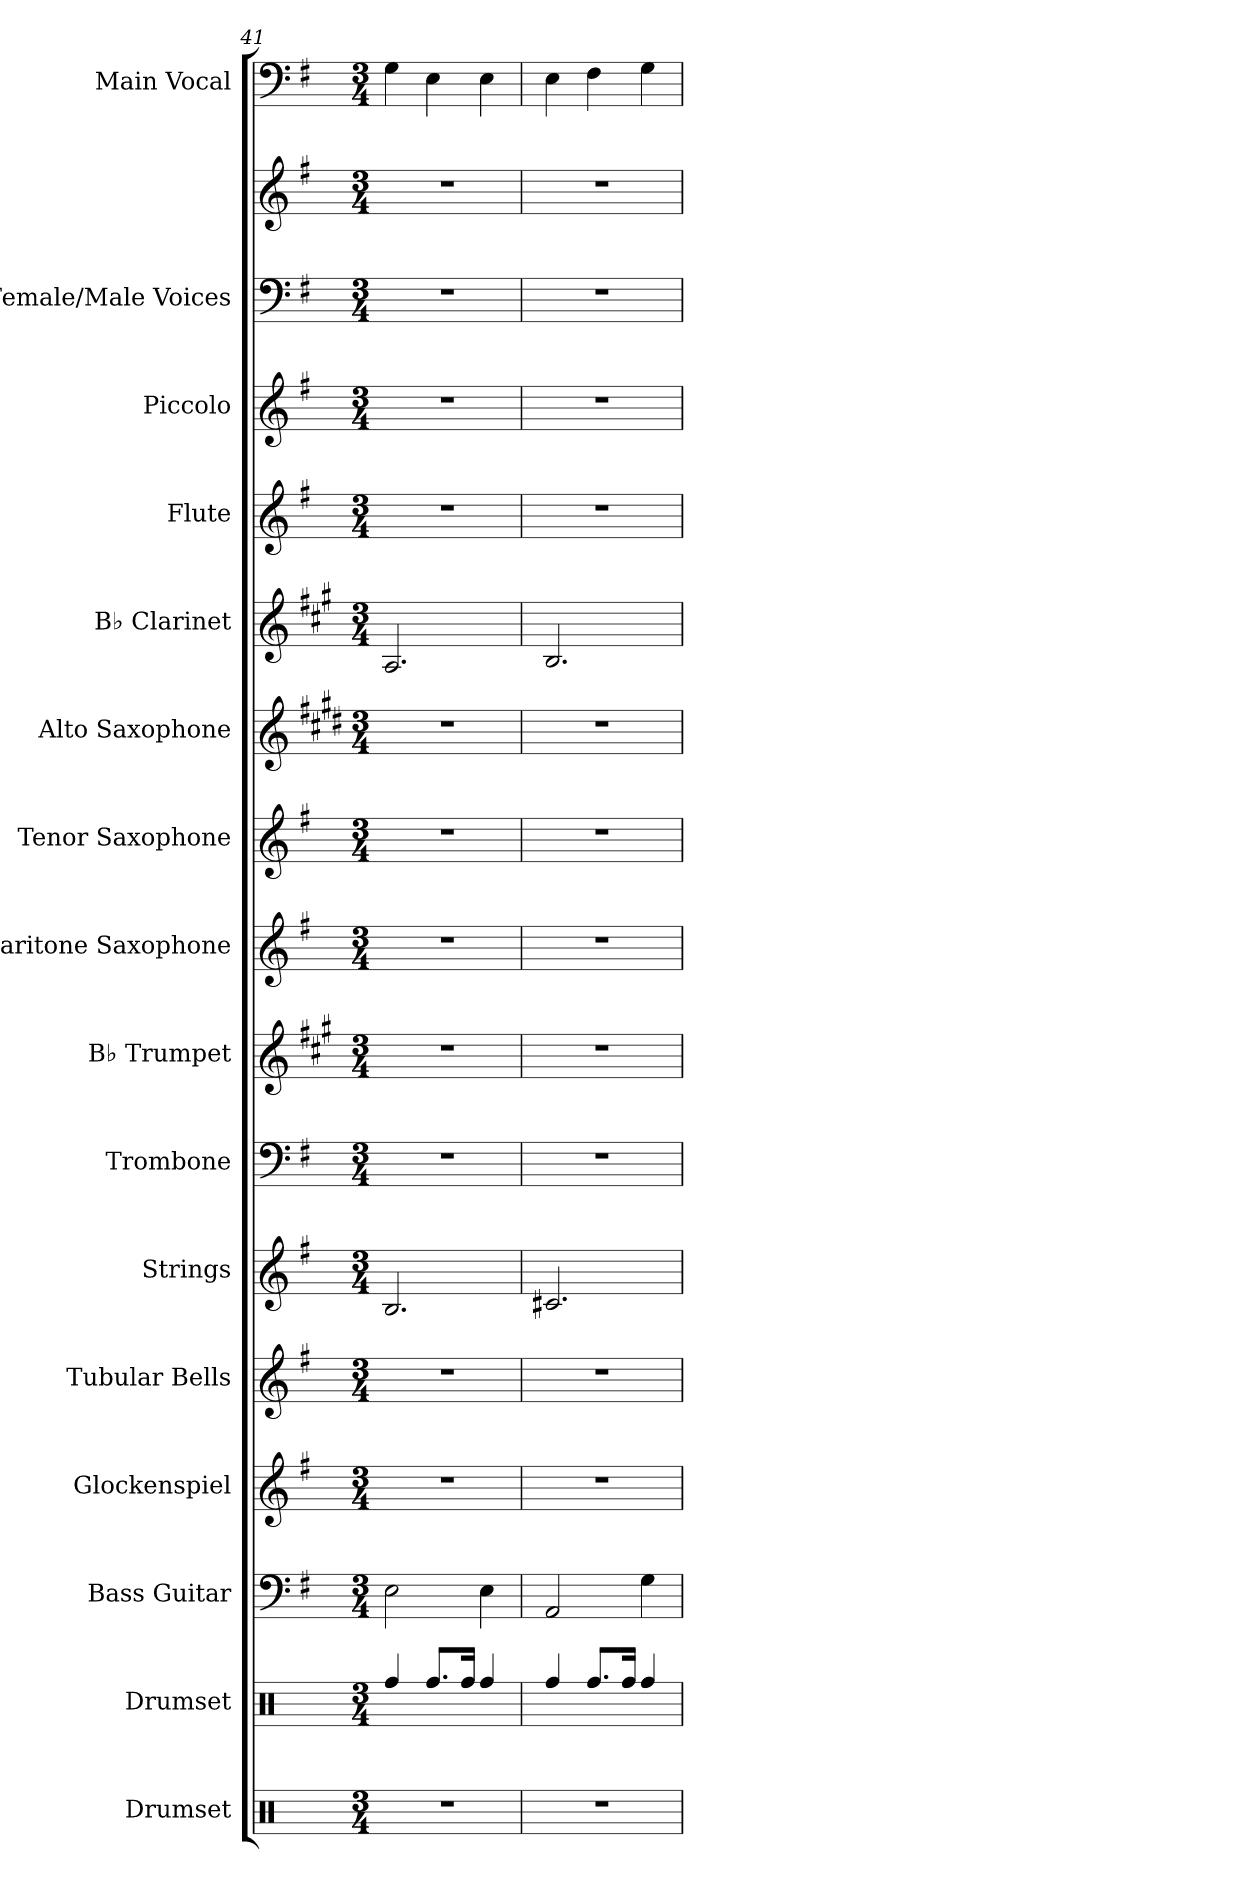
**kern	**kern	**kern	**kern	**kern	**kern	**kern	**kern	**kern	**kern	**kern	**kern	**kern	**kern	**kern	**kern	**kern
*part16	*part15	*part14	*part13	*part12	*part11	*part10	*part9	*part8	*part7	*part6	*part5	*part4	*part3	*part2	*part2	*part1
*staff17	*staff16	*staff15	*staff14	*staff13	*staff12	*staff11	*staff10	*staff9	*staff8	*staff7	*staff6	*staff5	*staff4	*staff3	*staff2	*staff1
*I"Drumset	*I"Drumset	*I"Bass Guitar	*I"Glockenspiel	*I"Tubular Bells	*I"Strings	*I"Trombone	*I"B♭ Trumpet	*I"Baritone Saxophone	*I"Tenor Saxophone	*I"Alto Saxophone	*I"B♭ Clarinet	*I"Flute	*I"Piccolo	*I"Female/Male Voices	*	*I"Main Vocal
*I'Drs.	*I'Drs.	*I'B. Guit.	*I'Glk.	*I'Tu. Be.	*I'St.	*I'Tbn.	*I'B♭ Tpt.	*I'Bar. Sax.	*I'T. Sax.	*I'A. Sax.	*I'B♭ Cl.	*I'Fl.	*I'Picc.	*I'Voices	*	*I'Main Vcl.
!!LO:PB:g=z
*clefX	*clefX	*clefF4	*clefG2	*clefG2	*clefG2	*clefF4	*clefG2	*clefG2	*clefG2	*clefG2	*clefG2	*clefG2	*clefG2	*clefF4	*clefG2	*clefF4
*	*	*ITrd7c12	*ITrd-14c-24	*	*	*	*ITrd1c2	*ITrd12c21	*ITrd8c14	*ITrd5c9	*ITrd1c2	*	*ITrd-7c-12	*	*	*
*k[]	*k[]	*k[f#]	*k[f#]	*k[f#]	*k[f#]	*k[f#]	*k[f#]	*k[f#]	*k[f#]	*k[f#]	*k[f#]	*k[f#]	*k[f#]	*k[f#]	*k[f#]	*k[f#]
*M3/4	*M3/4	*M3/4	*M3/4	*M3/4	*M3/4	*M3/4	*M3/4	*M3/4	*M3/4	*M3/4	*M3/4	*M3/4	*M3/4	*M3/4	*M3/4	*M3/4
=41	=41	=41	=41	=41	=41	=41	=41	=41	=41	=41	=41	=41	=41	=41	=41	=41
2.r	4Rff/	2EE\	2.r	2.r	2.B/	2.r	2.r	2.r	2.r	2.r	2.G/	2.r	2.r	2.r	2.r	4G\
.	8.Rff/L	.	.	.	.	.	.	.	.	.	.	.	.	.	.	4E\
.	16Rff/Jk	.	.	.	.	.	.	.	.	.	.	.	.	.	.	.
.	4Rff/	4EE\	.	.	.	.	.	.	.	.	.	.	.	.	.	4E\
=42	=42	=42	=42	=42	=42	=42	=42	=42	=42	=42	=42	=42	=42	=42	=42	=42
2.r	4Rff/	2AAA/	2.r	2.r	2.c#X/	2.r	2.r	2.r	2.r	2.r	2.A/	2.r	2.r	2.r	2.r	4E\
.	8.Rff/L	.	.	.	.	.	.	.	.	.	.	.	.	.	.	4F#\
.	16Rff/Jk	.	.	.	.	.	.	.	.	.	.	.	.	.	.	.
.	4Rff/	4GG\	.	.	.	.	.	.	.	.	.	.	.	.	.	4G\
=	=	=	=	=	=	=	=	=	=	=	=	=	=	=	=	=
*-	*-	*-	*-	*-	*-	*-	*-	*-	*-	*-	*-	*-	*-	*-	*-	*-
